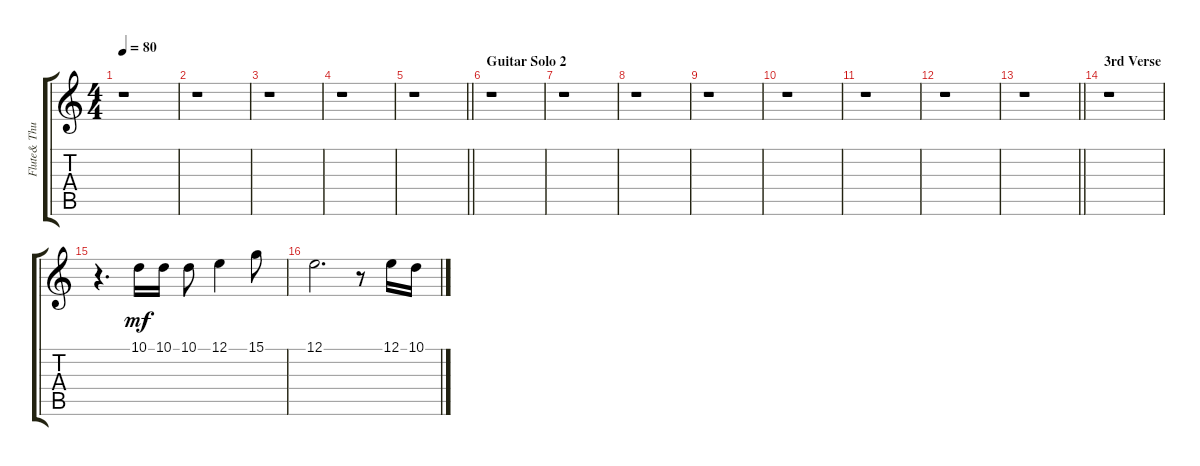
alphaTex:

\track ("Flute& Thunder" "Flute& Thu") {instrument flute}
\staff {score tabs}
\tuning (E4 B3 G3 D3 A2 E2) {hide}
\ts (4 4)
\tempo 80
\clef g2
\ks c
r.1{dy mf} |
r.1 |
r.1 |
r.1 |
\barLineRight lightlight
r.1 |
\section ("" "Guitar Solo 2")
r.1 |
r.1 |
r.1 |
r.1 |
r.1 |
r.1 |
r.1 |
\barLineRight lightlight
r.1 |
\section ("" "3rd Verse")
r.1 |
r.4{d} 10.1.16 10.1.16 10.1.8 12.1.4 15.1.8 |
12.1.2{d} r.8 12.1.16 10.1.16
